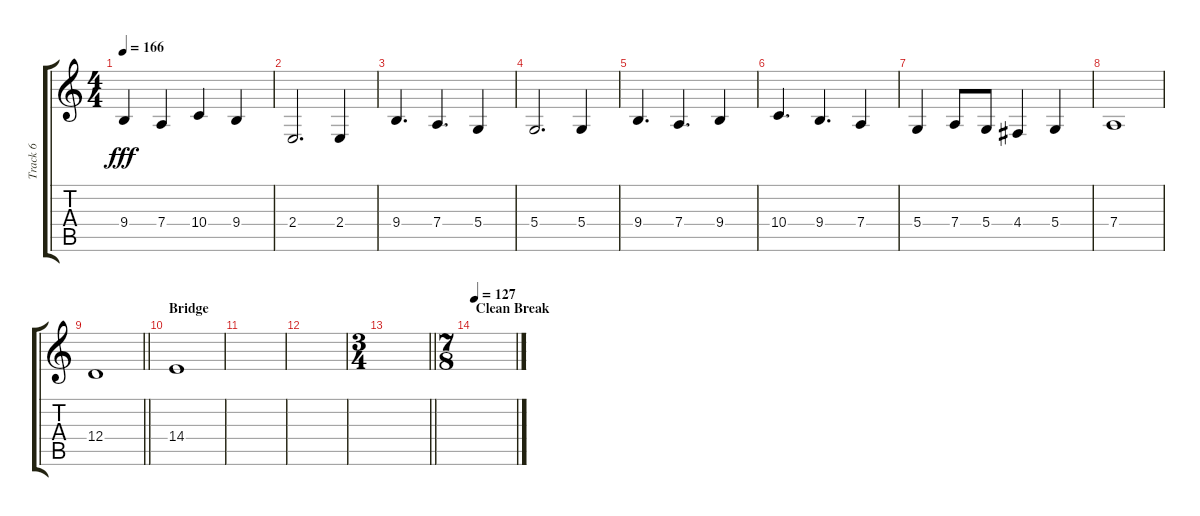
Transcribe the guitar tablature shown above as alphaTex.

\track ("Track 6" "Track 6") {instrument altosax}
\staff {score tabs}
\tuning (E4 B3 G3 D3 A2 D2) {hide}
\ts (4 4)
\tempo 166
\clef g2
\ks c
9.4.4{dy fff} 7.4.4 10.4.4 9.4.4 |
2.4.2{d} 2.4.4 |
9.4.4{d} 7.4.4{d} 5.4.4 |
5.4.2{d} 5.4.4 |
9.4.4{d} 7.4.4{d} 9.4.4 |
10.4.4{d} 9.4.4{d} 7.4.4 |
5.4.4 7.4.8 5.4.8 4.4.4 5.4.4 |
7.4.1 |
\barLineRight lightlight
12.4.1 |
\section ("" "Bridge")
14.4.1 |
|
|
\ts (3 4)
\barLineRight lightlight
|
\ts (7 8)
\section ("" "Clean Break")
\tempo 127
